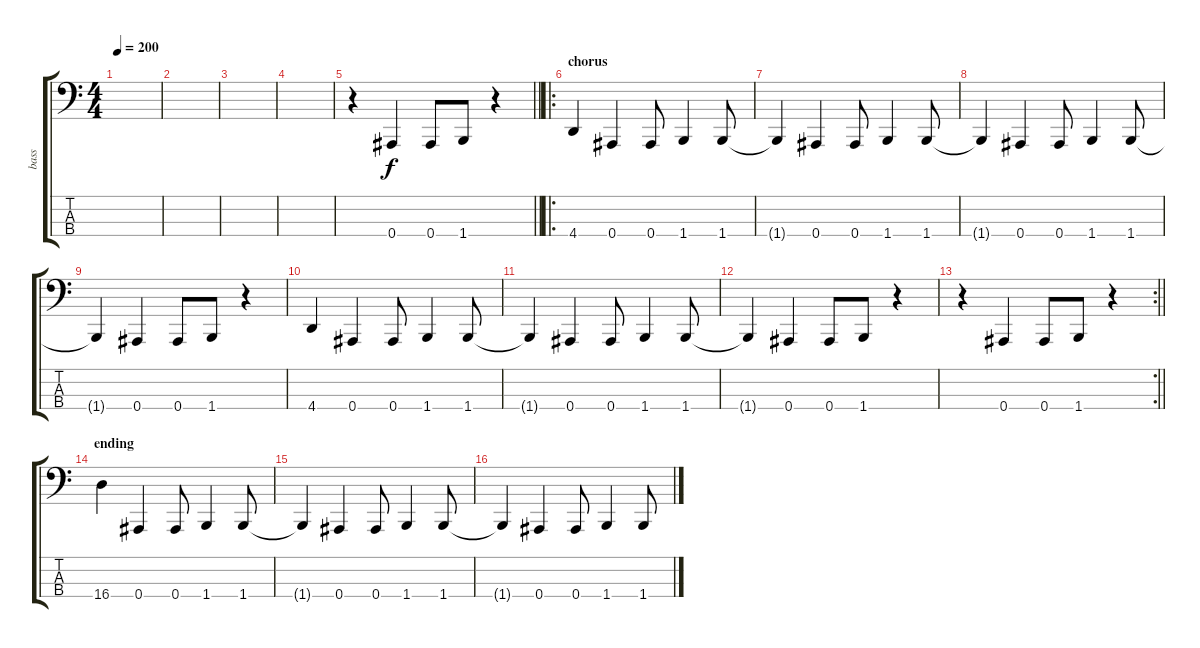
\track ("bass" "bass") {instrument electricbassfinger}
\staff {score tabs}
\tuning (Eb2 Bb1 F1 Bb0) {hide}
\ts (4 4)
\tempo 200
\clef f4
\ks c
|
|
|
|
\barLineRight lightlight
r.4 0.4.4 0.4.8 1.4.8 r.4 |
\ro
\section ("" "chorus")
4.4.4 0.4.4 0.4.8 1.4.4 1.4.8 |
1.4{t}.4 0.4.4 0.4.8 1.4.4 1.4.8 |
1.4{t}.4 0.4.4 0.4.8 1.4.4 1.4.8 |
1.4{t}.4 0.4.4 0.4.8 1.4.8 r.4 |
4.4.4 0.4.4 0.4.8 1.4.4 1.4.8 |
1.4{t}.4 0.4.4 0.4.8 1.4.4 1.4.8 |
1.4{t}.4 0.4.4 0.4.8 1.4.8 r.4 |
\rc 2
\barLineRight lightlight
r.4 0.4.4 0.4.8 1.4.8 r.4 |
\section ("" "ending")
16.4.4 0.4.4 0.4.8 1.4.4 1.4.8 |
1.4{t}.4 0.4.4 0.4.8 1.4.4 1.4.8 |
1.4{t}.4 0.4.4 0.4.8 1.4.4 1.4.8
